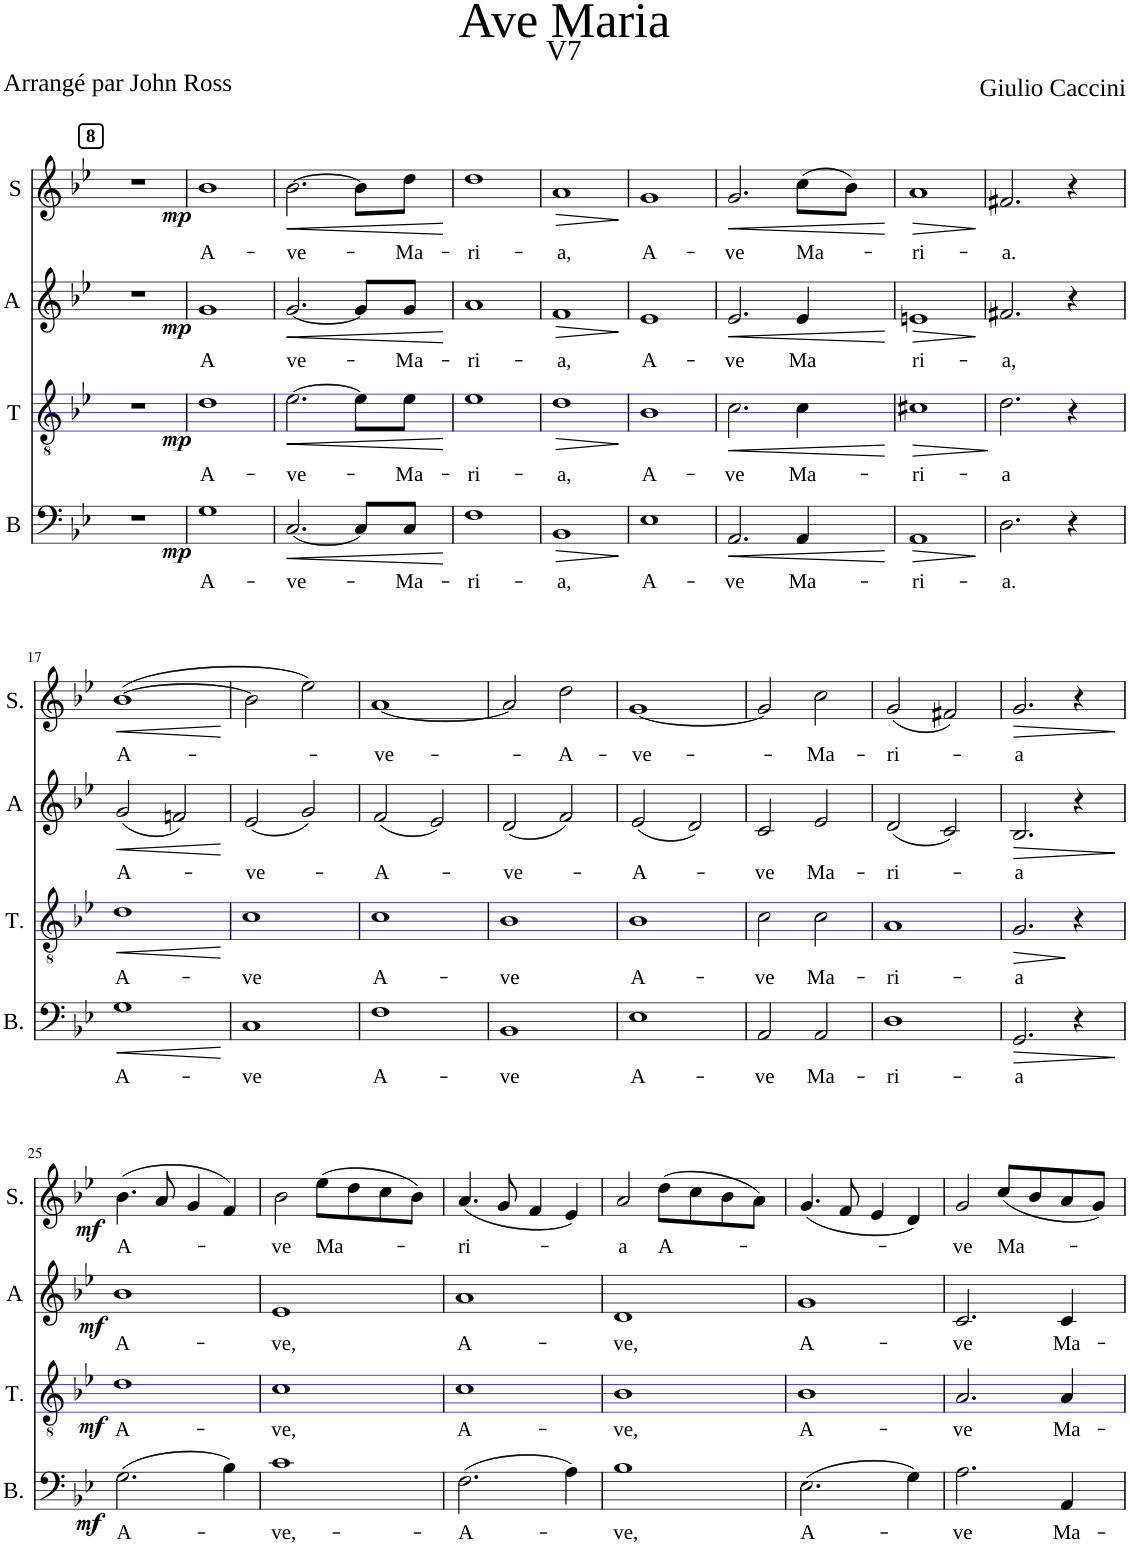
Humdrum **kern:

**kern	**text	**dynam	**kern	**text	**dynam	**kern	**text	**dynam	**kern	**text	**dynam
*part4	*part4	*part4	*part3	*part3	*part3	*part2	*part2	*part2	*part1	*part1	*part1
*staff4	*staff4	*staff4	*staff3	*staff3	*staff3	*staff2	*staff2	*staff2	*staff1	*staff1	*staff1
*I"B	*	*	*I"T	*	*	*I"A	*	*	*I"S	*	*
*I'B.	*	*	*I'T.	*	*	*I'A	*	*	*I'S.	*	*
*	*	*	*stria5	*	*	*	*	*	*	*	*
*clefF4	*	*	*clefGv2	*	*	*clefG2	*	*	*clefG2	*	*
*ITrd7c12	*	*	*	*	*	*	*	*	*	*	*
*k[b-e-]	*	*	*k[b-e-]	*	*	*k[b-e-]	*	*	*k[b-e-]	*	*
!!LO:REH:place=s1:a:B:cj:fs=10.1503:t=8
=1	=1	=1	=1	=1	=1	=1	=1	=1	=1	=1	=1
1r	.	.	1r	.	.	1r	.	.	1r	.	.
=2	=2	=2	=2	=2	=2	=2	=2	=2	=2	=2	=2
!	!LO:LY:b	!LO:DY:b	!	!LO:LY:b	!LO:DY:b	!	!LO:LY:b	!LO:DY:b	!	!LO:LY:b	!LO:DY:b
1G	A-	mp	1d	A-	mp	1g	A	mp	1b-	A-	mp
=3	=3	=3	=3	=3	=3	=3	=3	=3	=3	=3	=3
!	!LO:LY:b	!LO:HP:b	!	!LO:LY:b	!LO:HP:b	!	!LO:LY:b	!LO:HP:b	!	!LO:LY:b	!LO:HP:b
[2.C/	-ve-	<	[2.e-\	-ve-	<	[2.g/	ve-	<	[2.b-\	-ve-	<
8C/L]	.	.	8e-\L]	.	.	8g/L]	.	.	8b-\L]	.	.
!	!LO:LY:b	!	!	!LO:LY:b	!	!	!LO:LY:b	!	!	!LO:LY:b	!
8C/J	-Ma-	.	8e-\J	-Ma-	.	8g/J	-Ma-	.	8dd\J	-Ma-	.
.	.	[	.	.	[	.	.	[	.	.	[
=4	=4	=4	=4	=4	=4	=4	=4	=4	=4	=4	=4
!	!LO:LY:b	!	!	!LO:LY:b	!	!	!LO:LY:b	!	!	!LO:LY:b	!
1F	-ri-	.	1e-	-ri-	.	1a	-ri-	.	1dd	-ri-	.
=5	=5	=5	=5	=5	=5	=5	=5	=5	=5	=5	=5
!	!LO:LY:b	!LO:HP:b	!	!LO:LY:b	!LO:HP:b	!	!LO:LY:b	!LO:HP:b	!	!LO:LY:b	!LO:HP:b
1BB-	-a,	>	1d	-a,	>	1f	-a,	>	1a	-a,	>
.	.	]	.	.	]	.	.	]	.	.	]
=6	=6	=6	=6	=6	=6	=6	=6	=6	=6	=6	=6
!	!LO:LY:b	!	!	!LO:LY:b	!	!	!LO:LY:b	!	!	!LO:LY:b	!
1E-	A-	.	1B-	A-	.	1e-	A-	.	1g	A-	.
=7	=7	=7	=7	=7	=7	=7	=7	=7	=7	=7	=7
!	!LO:LY:b	!LO:HP:b	!	!LO:LY:b	!LO:HP:b	!	!LO:LY:b	!LO:HP:b	!	!LO:LY:b	!LO:HP:b
2.AA/	-ve	<	2.c\	-ve	<	2.e-/	-ve	<	2.g/	-ve	<
!	!LO:LY:b	!	!	!LO:LY:b	!	!	!LO:LY:b	!	!	!LO:LY:b	!
4AA/	Ma-	.	4c\	Ma-	.	4e-/	Ma	.	(8cc\L	Ma-	.
.	.	.	.	.	.	.	.	.	8b-\J)	.	.
.	.	[	.	.	[	.	.	[	.	.	[
=17	=17	=17	=17	=17	=17	=17	=17	=17	=17	=17	=17
!	!LO:LY:b	!LO:HP:b	!	!LO:LY:b	!LO:HP:b	!	!LO:LY:b	!LO:HP:b	!	!LO:LY:b	!LO:HP:b
1AA	-ri-	>	1c#X	-ri-	>	1en	-ri-	>	1a	-ri-	>
.	.	]	.	.	]	.	.	]	.	.	]
=18	=18	=18	=18	=18	=18	=18	=18	=18	=18	=18	=18
!	!LO:LY:b	!	!	!LO:LY:b	!	!	!LO:LY:b	!	!	!LO:LY:b	!
2.D\	-a.	.	2.d\	-a	.	2.f#X/	-a,	.	2.f#X/	-a.	.
4r	.	.	4r	.	.	4r	.	.	4r	.	.
!!LO:LB:g=z
=17	=17	=17	=17	=17	=17	=17	=17	=17	=17	=17	=17
!	!LO:LY:b	!LO:HP:b	!	!LO:LY:b	!LO:HP:b	!	!LO:LY:b	!LO:HP:b	!	!LO:LY:b	!LO:HP:b
1G	A-	<	1d	A-	<	(2g/	A-	<	([1b-	A-	<
.	.	.	.	.	.	2fn/)	.	.	.	.	.
.	.	[	.	.	[	.	.	[	.	.	[
=18	=18	=18	=18	=18	=18	=18	=18	=18	=18	=18	=18
!	!LO:LY:b	!	!	!LO:LY:b	!	!	!LO:LY:b	!	!	!	!
1C	-ve	.	1c	-ve	.	(2e-/	-ve-	.	2b-\]	.	.
.	.	.	.	.	.	2g/)	.	.	2ee-\)	.	.
=19	=19	=19	=19	=19	=19	=19	=19	=19	=19	=19	=19
!	!LO:LY:b	!	!	!LO:LY:b	!	!	!LO:LY:b	!	!	!LO:LY:b	!
1F	A-	.	1c	A-	.	(2f/	-A-	.	[1a	-ve-	.
.	.	.	.	.	.	2e-/)	.	.	.	.	.
=20	=20	=20	=20	=20	=20	=20	=20	=20	=20	=20	=20
!	!LO:LY:b	!	!	!LO:LY:b	!	!	!LO:LY:b	!	!	!	!
1BB-	-ve	.	1B-	-ve	.	(2d/	-ve-	.	2a/]	.	.
!	!	!	!	!	!	!	!	!	!	!LO:LY:b	!
.	.	.	.	.	.	2f/)	.	.	2dd\	-A-	.
=21	=21	=21	=21	=21	=21	=21	=21	=21	=21	=21	=21
!	!LO:LY:b	!	!	!LO:LY:b	!	!	!LO:LY:b	!	!	!LO:LY:b	!
1E-	A-	.	1B-	A-	.	(2e-/	-A-	.	[1g	-ve-	.
.	.	.	.	.	.	2d/)	.	.	.	.	.
=22	=22	=22	=22	=22	=22	=22	=22	=22	=22	=22	=22
!	!LO:LY:b	!	!	!LO:LY:b	!	!	!LO:LY:b	!	!	!	!
2AA/	-ve	.	2c\	-ve	.	2c/	-ve	.	2g/]	.	.
!	!LO:LY:b	!	!	!LO:LY:b	!	!	!LO:LY:b	!	!	!LO:LY:b	!
2AA/	Ma-	.	2c\	Ma-	.	2e-/	Ma-	.	2cc\	-Ma-	.
=23	=23	=23	=23	=23	=23	=23	=23	=23	=23	=23	=23
!	!LO:LY:b	!	!	!LO:LY:b	!	!	!LO:LY:b	!	!	!LO:LY:b	!
1D	-ri-	.	1A	-ri-	.	(2d/	-ri-	.	(2g/	-ri-	.
.	.	.	.	.	.	2c/)	.	.	2f#X/)	.	.
=24	=24	=24	=24	=24	=24	=24	=24	=24	=24	=24	=24
!	!LO:LY:b	!LO:HP:b	!	!LO:LY:b	!LO:HP:b	!	!LO:LY:b	!LO:HP:b	!	!LO:LY:b	!LO:HP:b
2.GG/	-a	>	2.G/	-a	>	2.B-/	-a	>	2.g/	-a	>
4r	.	.	4r	.	]	4r	.	.	4r	.	.
.	.	]	.	.	.	.	.	]	.	.	]
!!LO:LB:g=z
=25	=25	=25	=25	=25	=25	=25	=25	=25	=25	=25	=25
!	!LO:LY:b	!LO:DY:b	!	!LO:LY:b	!LO:DY:b	!	!LO:LY:b	!LO:DY:b	!	!LO:LY:b	!LO:DY:b
(2.G\	A-	mf	1d	A-	mf	1b-	A-	mf	(4.b-\	A-	mf
.	.	.	.	.	.	.	.	.	8a/	.	.
.	.	.	.	.	.	.	.	.	4g/	.	.
4B-\)	.	.	.	.	.	.	.	.	4f/)	.	.
=26	=26	=26	=26	=26	=26	=26	=26	=26	=26	=26	=26
!	!LO:LY:b	!	!	!LO:LY:b	!	!	!LO:LY:b	!	!	!LO:LY:b	!
1c	-ve,-	.	1c	-ve,	.	1e-	-ve,	.	2b-\	-ve	.
!	!	!	!	!	!	!	!	!	!	!LO:LY:b	!
.	.	.	.	.	.	.	.	.	(8ee-\L	Ma-	.
.	.	.	.	.	.	.	.	.	8dd\	.	.
.	.	.	.	.	.	.	.	.	8cc\	.	.
.	.	.	.	.	.	.	.	.	8b-\J)	.	.
=27	=27	=27	=27	=27	=27	=27	=27	=27	=27	=27	=27
!	!LO:LY:b	!	!	!LO:LY:b	!	!	!LO:LY:b	!	!	!LO:LY:b	!
(2.F\	-A-	.	1c	A-	.	1a	A-	.	(4.a/	-ri-	.
.	.	.	.	.	.	.	.	.	8g/	.	.
.	.	.	.	.	.	.	.	.	4f/	.	.
4A\)	.	.	.	.	.	.	.	.	4e-/)	.	.
=28	=28	=28	=28	=28	=28	=28	=28	=28	=28	=28	=28
!	!LO:LY:b	!	!	!LO:LY:b	!	!	!LO:LY:b	!	!	!LO:LY:b	!
1B-	-ve,	.	1B-	-ve,	.	1d	-ve,	.	2a/	a	.
!	!	!	!	!	!	!	!	!	!	!LO:LY:b	!
.	.	.	.	.	.	.	.	.	(8dd\L	A-	.
.	.	.	.	.	.	.	.	.	8cc\	.	.
.	.	.	.	.	.	.	.	.	8b-\	.	.
.	.	.	.	.	.	.	.	.	8a\J)	.	.
=29	=29	=29	=29	=29	=29	=29	=29	=29	=29	=29	=29
!	!LO:LY:b	!	!	!LO:LY:b	!	!	!LO:LY:b	!	!	!	!
(2.E-\	A-	.	1B-	A-	.	1g	A-	.	(4.g/	.	.
.	.	.	.	.	.	.	.	.	8f/	.	.
.	.	.	.	.	.	.	.	.	4e-/	.	.
4G\)	.	.	.	.	.	.	.	.	4d/)	.	.
=30	=30	=30	=30	=30	=30	=30	=30	=30	=30	=30	=30
!	!LO:LY:b	!	!	!LO:LY:b	!	!	!LO:LY:b	!	!	!LO:LY:b	!
2.A\	-ve	.	2.A/	-ve	.	2.c/	-ve	.	2g/	-ve	.
!	!	!	!	!	!	!	!	!	!	!LO:LY:b	!
.	.	.	.	.	.	.	.	.	(8cc/L	Ma-	.
.	.	.	.	.	.	.	.	.	8b-/	.	.
!	!LO:LY:b	!	!	!LO:LY:b	!	!	!LO:LY:b	!	!	!	!
4AA/	Ma-	.	4A/	Ma-	.	4c/	Ma-	.	8a/	.	.
.	.	.	.	.	.	.	.	.	8g/J)	.	.
=	=	=	=	=	=	=	=	=	=	=	=
*-	*-	*-	*-	*-	*-	*-	*-	*-	*-	*-	*-
